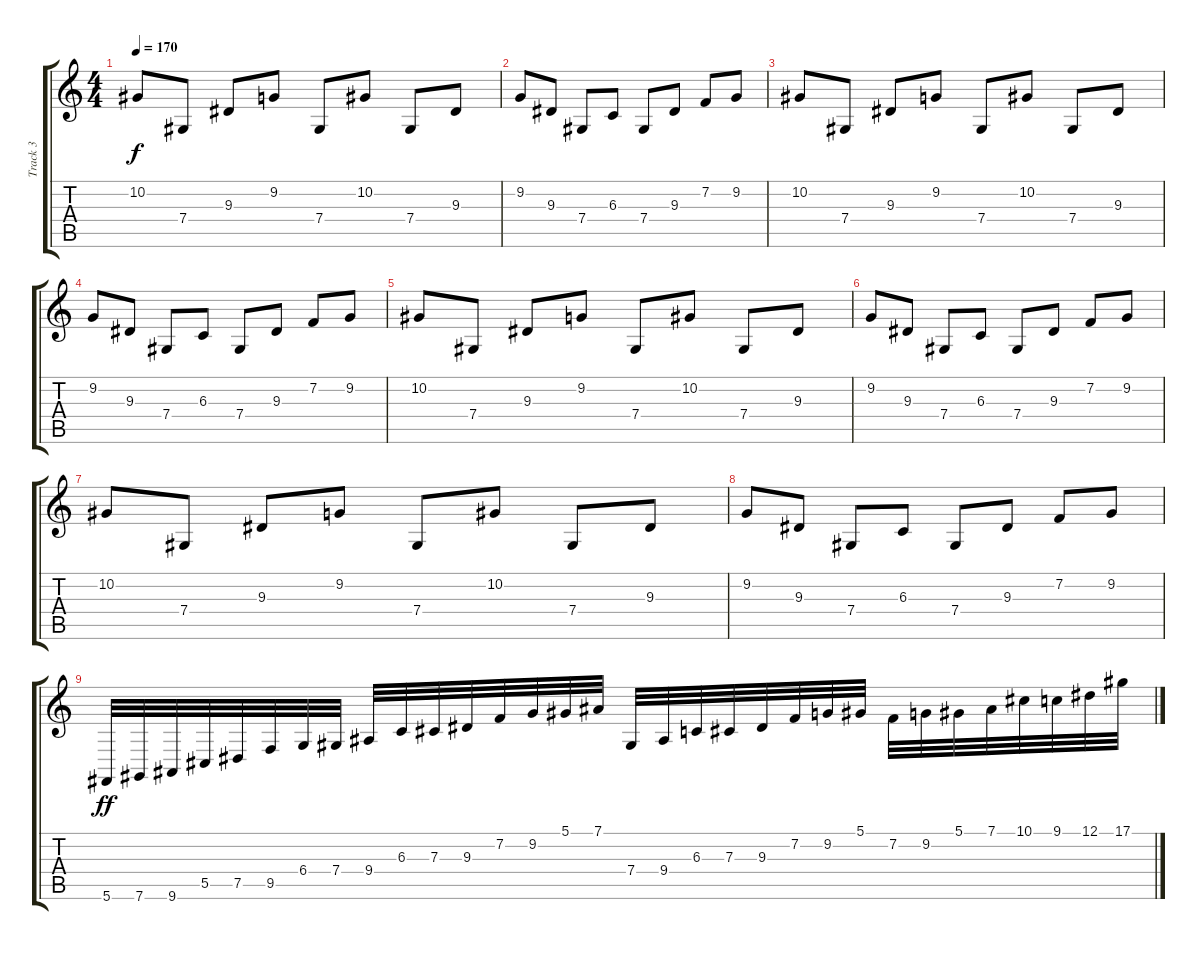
\track ("Track 3" "Track 3") {instrument lead2sawtooth}
\staff {score tabs}
\tuning (Eb4 Bb3 Gb3 Db3 Ab2 Db2) {hide}
\ts (4 4)
\tempo 170
\clef g2
\ks c
10.2.8{dy f} 7.4.8 9.3.8 9.2.8 7.4.8 10.2.8 7.4.8 9.3.8 |
9.2.8 9.3.8 7.4.8 6.3.8 7.4.8 9.3.8 7.2.8 9.2.8 |
10.2.8 7.4.8 9.3.8 9.2.8 7.4.8 10.2.8 7.4.8 9.3.8 |
9.2.8 9.3.8 7.4.8 6.3.8 7.4.8 9.3.8 7.2.8 9.2.8 |
10.2.8 7.4.8 9.3.8 9.2.8 7.4.8 10.2.8 7.4.8 9.3.8 |
9.2.8 9.3.8 7.4.8 6.3.8 7.4.8 9.3.8 7.2.8 9.2.8 |
10.2.8 7.4.8 9.3.8 9.2.8 7.4.8 10.2.8 7.4.8 9.3.8 |
9.2.8 9.3.8 7.4.8 6.3.8 7.4.8 9.3.8 7.2.8 9.2.8 |
5.6.32{dy ff} 7.6.32 9.6.32 5.5.32 7.5.32 9.5.32 6.4.32 7.4.32 9.4.32 6.3.32 7.3.32 9.3.32 7.2.32 9.2.32 5.1.32 7.1.32 7.4.32 9.4.32 6.3.32 7.3.32 9.3.32 7.2.32 9.2.32 5.1.32 7.2.32 9.2.32 5.1.32 7.1.32 10.1.32 9.1.32 12.1.32 17.1.32
